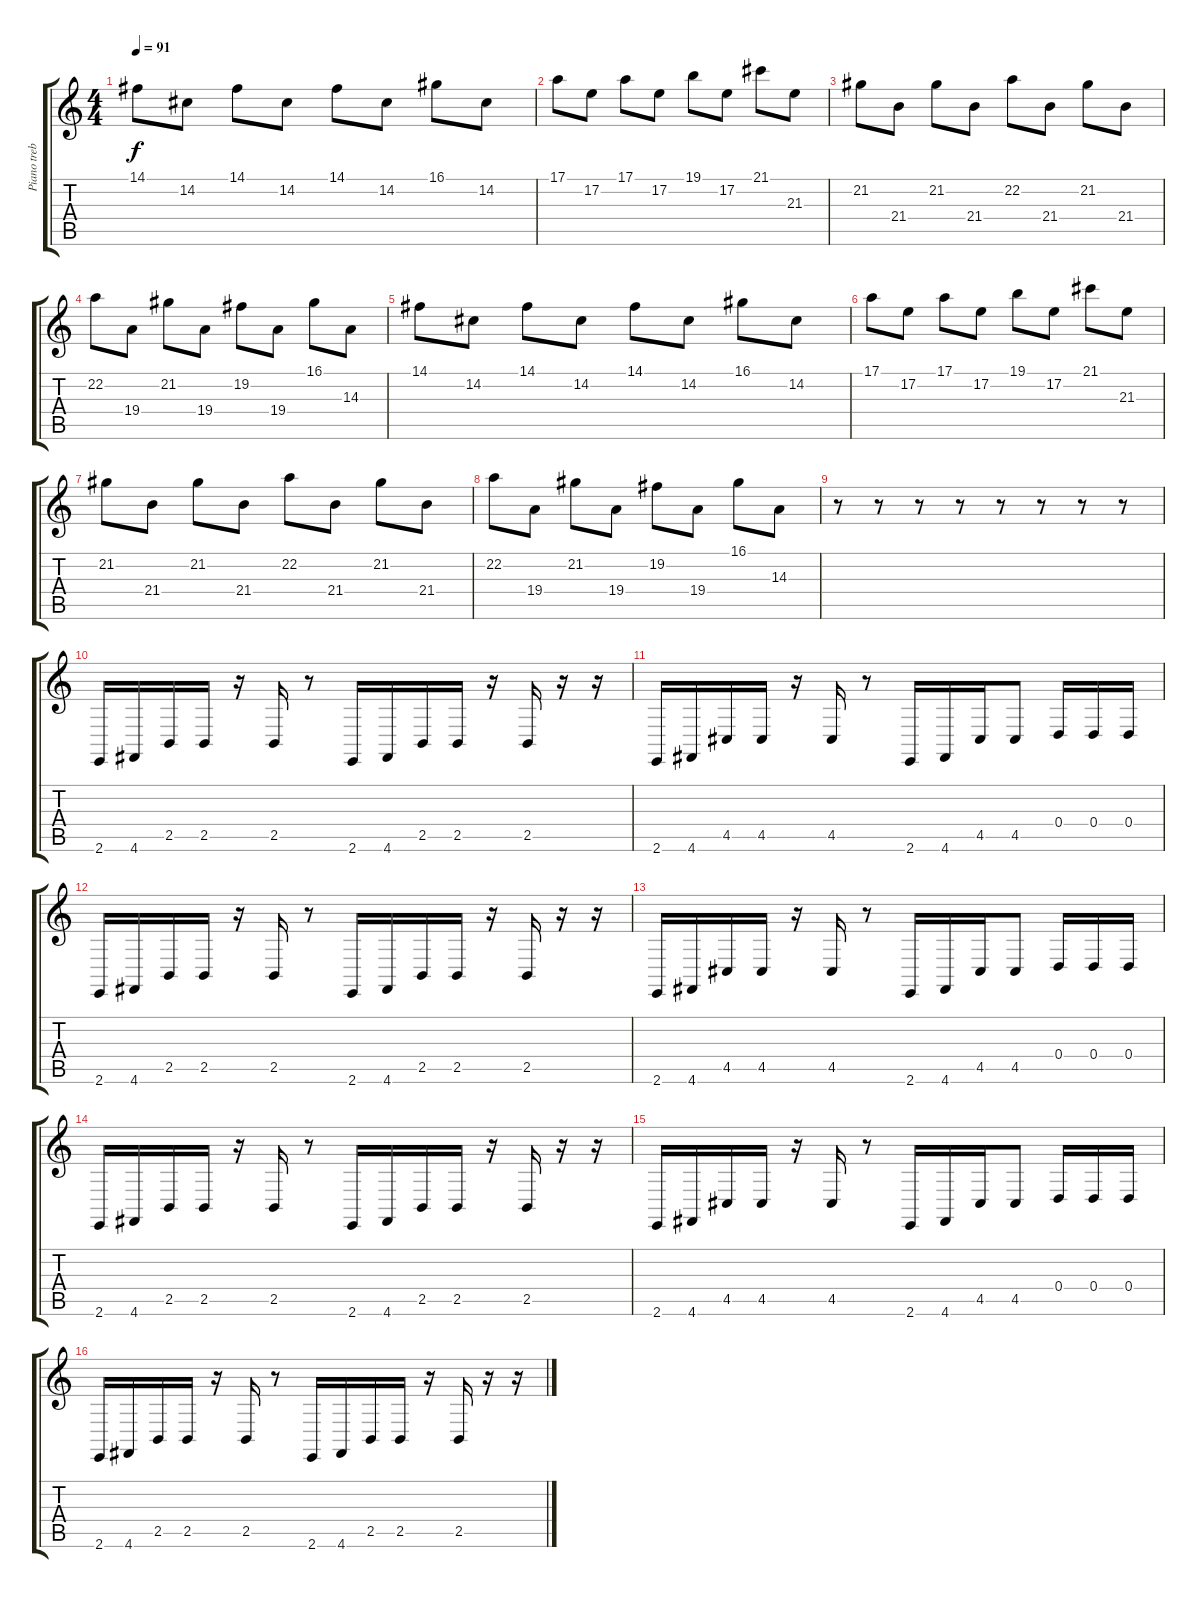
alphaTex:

\track ("Piano treble" "Piano treb") {instrument acousticgrandpiano}
\staff {score tabs}
\tuning (E4 B3 G3 D3 A2 D2) {hide}
\ts (4 4)
\tempo 91
\clef g2
\ks c
14.1.8{dy f instrument acousticgrandpiano} 14.2.8 14.1.8 14.2.8 14.1.8 14.2.8 16.1.8 14.2.8 |
17.1.8 17.2.8 17.1.8 17.2.8 19.1.8 17.2.8 21.1.8 21.3.8 |
21.2.8 21.4.8 21.2.8 21.4.8 22.2.8 21.4.8 21.2.8 21.4.8 |
22.2.8 19.4.8 21.2.8 19.4.8 19.2.8 19.4.8 16.1.8 14.3.8 |
14.1.8 14.2.8 14.1.8 14.2.8 14.1.8 14.2.8 16.1.8 14.2.8 |
17.1.8 17.2.8 17.1.8 17.2.8 19.1.8 17.2.8 21.1.8 21.3.8 |
21.2.8 21.4.8 21.2.8 21.4.8 22.2.8 21.4.8 21.2.8 21.4.8 |
22.2.8 19.4.8 21.2.8 19.4.8 19.2.8 19.4.8 16.1.8 14.3.8 |
r.8 r.8 r.8 r.8 r.8 r.8 r.8 r.8 |
2.6.16 4.6.16 2.5.16 2.5.16 r.16 2.5.16 r.8 2.6.16 4.6.16 2.5.16 2.5.16 r.16 2.5.16 r.16 r.16 |
2.6.16 4.6.16 4.5.16 4.5.16 r.16 4.5.16 r.8 2.6.16 4.6.16 4.5.16 4.5.8 0.4.16 0.4.16 0.4.16 |
2.6.16 4.6.16 2.5.16 2.5.16 r.16 2.5.16 r.8 2.6.16 4.6.16 2.5.16 2.5.16 r.16 2.5.16 r.16 r.16 |
2.6.16 4.6.16 4.5.16 4.5.16 r.16 4.5.16 r.8 2.6.16 4.6.16 4.5.16 4.5.8 0.4.16 0.4.16 0.4.16 |
2.6.16 4.6.16 2.5.16 2.5.16 r.16 2.5.16 r.8 2.6.16 4.6.16 2.5.16 2.5.16 r.16 2.5.16 r.16 r.16 |
2.6.16 4.6.16 4.5.16 4.5.16 r.16 4.5.16 r.8 2.6.16 4.6.16 4.5.16 4.5.8 0.4.16 0.4.16 0.4.16 |
2.6.16 4.6.16 2.5.16 2.5.16 r.16 2.5.16 r.8 2.6.16 4.6.16 2.5.16 2.5.16 r.16 2.5.16 r.16 r.16
